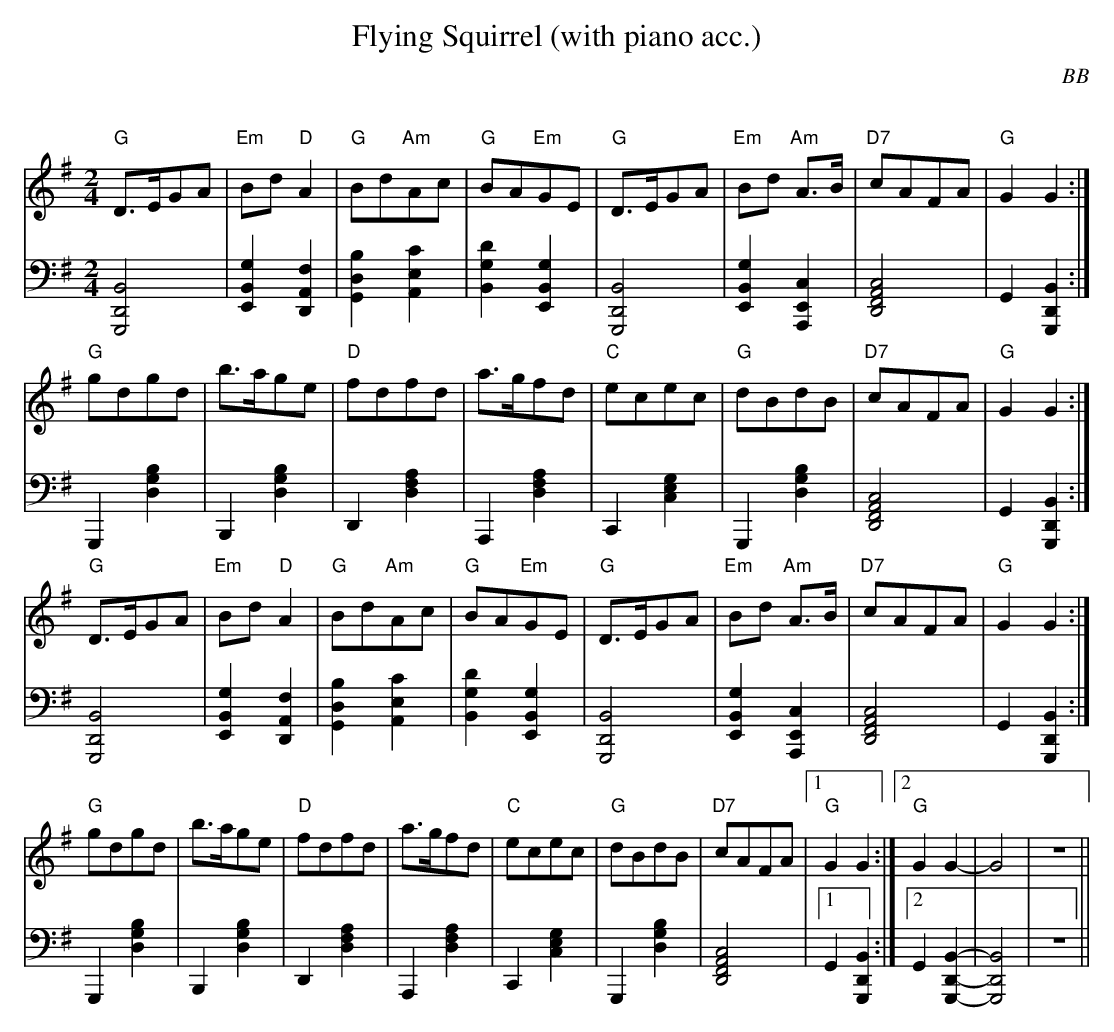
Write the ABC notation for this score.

X:1
T: Flying Squirrel (with piano acc.)
C: BB
Q: 300
M: 2/4
L: 1/8
V: 1 program 1 21 %acc
V: 2 volume=70 m=D program 1 01 clef=bass m=D
K: G
[V:1] "G"D>EGA |"Em"Bd "D"A2|"G"Bd"Am"Ac |"G"BA"Em"GE|"G"D>EGA |"Em"Bd "Am"A>B|\
"D7"cAFA |"G"G2 G2 :|
[V:2] [G,,4D,4B,4]|[E,2B,2G2][D,2A,2F2]|[G,2D2B2][A,2E2c2]|[G2d2B,2][E,2B,2G2]|\
[G,,4D,4B,4]|[E,2B,2G2][A,,2E,2C2]|[D,4A,4F,4C4]|G,2[G,,2D,2B,2]:|
[V:1] "G"gdgd| b>age|"D"fdfd|a>gfd|"C"ecec| "G"dBdB|"D7"cAFA|"G"G2 G2 :|
[V:2] G,,2[G2D2B2]|B,,2[G2D2B2]|D,2[D2A2F2]|A,,2[D2F2A2]|C,2[C2G2E2]|G,,2[G2D2B2]|\
[D,4A,4F,4C4]| G,2[G,,2D,2B,2] :|
[V:1] "G"D>EGA |"Em"Bd "D"A2|"G"Bd"Am"Ac |"G"BA"Em"GE|"G"D>EGA |"Em"Bd "Am"A>B|\
"D7"cAFA |"G"G2 G2 :|
[V:2] [G,,4D,4B,4]|[E,2B,2G2][D,2A,2F2]|[G,2D2B2][A,2E2c2]|[G2d2B,2][E,2B,2G2]|\
[G,,4D,4B,4]|[E,2B,2G2][A,,2E,2C2]|[D,4A,4F,4C4]|G,2[G,,2D,2B,2]:|
[V:1] "G"gdgd| b>age|"D"fdfd|a>gfd|"C"ecec| "G"dBdB|"D7"cAFA|1 "G"G2 G2 :|2\
"G"G2 G2-|G4|z4||
[V:2] G,,2[G2D2B2]|B,,2[G2D2B2]|D,2[D2A2F2]|A,,2[D2F2A2]|C,2[C2G2E2]|G,,2[G2D2B2]|\
[D,4A,4F,4C4]|1 G,2[G,,2D,2B,2] :|2 G,2[G,,2-D,2-B,2-]|[G,,4D,4B,4]|z4||
